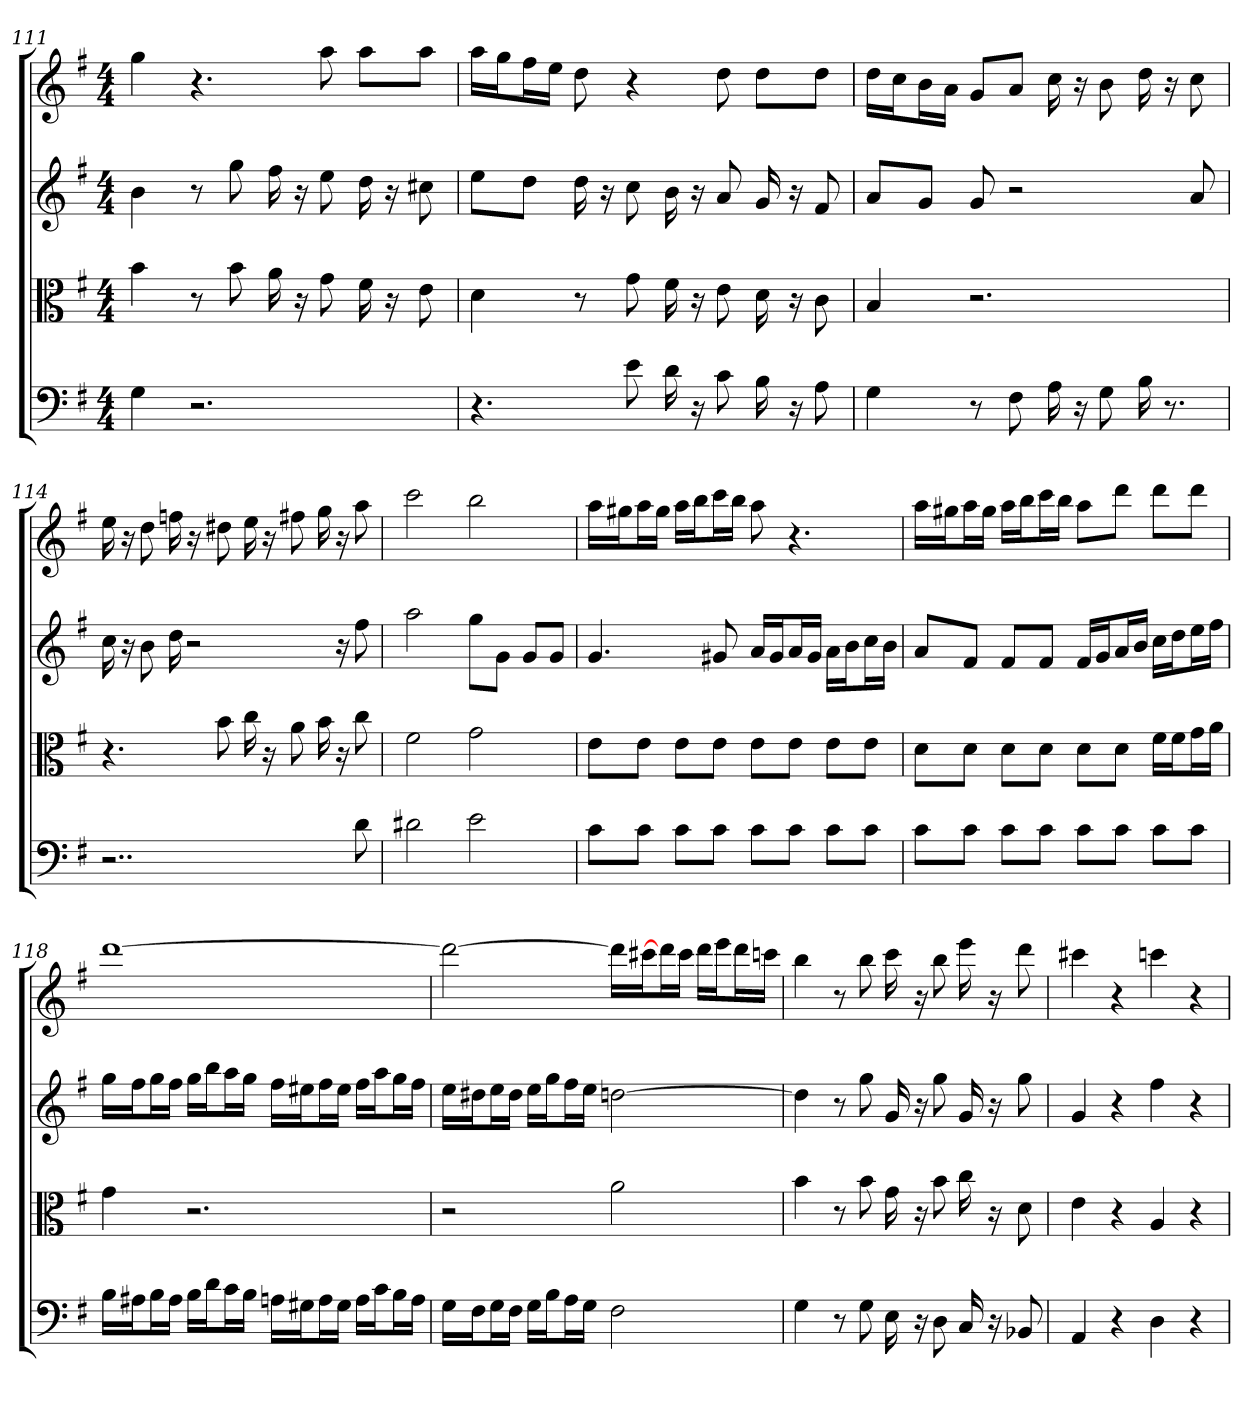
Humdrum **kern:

**kern	**kern	**kern	**kern
*part4	*part3	*part2	*part1
*staff4	*staff3	*staff2	*staff1
*clefF4	*clefC3	*	*
*k[f#]	*k[f#]	*k[f#]	*k[f#]
*G:	*G:	*G:	*G:
*M4/4	*M4/4	*M4/4	*M4/4
=111	=111	=111	=111
4G	4b	4b	4gg
2.r	8r	8r	4.r
.	8b	8gg	.
.	16a	16ff#	.
.	16r	16r	.
.	8g	8ee	8aa
.	16f#	16dd	8aaL
.	16r	16r	.
.	8e	8cc#X	8aaJ
=112	=112	=112	=112
4.r	4d	8eeL	16aaLL
.	.	.	16ggJ
.	.	8ddJ	16ff#L
.	.	.	16eeJJ
.	8r	16dd	8dd
.	.	16r	.
8e	8g	8cc	4r
16d	16f#	16b	.
16r	16r	16r	.
8c	8e	8a	8dd
16B	16d	16g	8ddL
16r	16r	16r	.
8A	8c	8f#	8ddJ
=113	=113	=113	=113
4G	4B	8aL	16ddLL
.	.	.	16ccJ
.	.	8gJ	16bL
.	.	.	16aJJ
8r	2.r	8g	8gL
8F#	.	2r	8aJ
16A	.	.	16cc
16r	.	.	16r
8G	.	.	8b
16B	.	.	16dd
8.r	.	.	16r
.	.	8a	8cc
=114	=114	=114	=114
2..r	4.r	16cc	16ee
.	.	16r	16r
.	.	8b	8dd
.	.	16dd	16ffn
.	.	2r	16r
.	8b	.	8dd#X
.	16cc	.	16ee
.	16r	.	16r
.	8a	.	8ff#X
.	16b	.	16gg
.	16r	16r	16r
8d	8cc	8ff#	8aa
=115	=115	=115	=115
2d#X	2f#	2aa	2ccc
2e	2g	8ggL	2bb
.	.	8gJ	.
.	.	8gL	.
.	.	8gJ	.
=116	=116	=116	=116
8c\L	8e\L	4.g	16aaLL
.	.	.	16gg#XJ
8c\J	8e\J	.	16aaL
.	.	.	16gg#JJ
8c\L	8e\L	.	16aaLL
.	.	.	16bbJ
8c\J	8e\J	8g#X	16cccL
.	.	.	16bbJJ
8c\L	8e\L	16aLL	8aa
.	.	16g#J	.
8c\J	8e\J	16aL	4.r
.	.	16g#JJ	.
8c\L	8e\L	16aLL	.
.	.	16bJ	.
8c\J	8e\J	16ccL	.
.	.	16bJJ	.
=117	=117	=117	=117
8c\L	8d\L	8aL	16aaLL
.	.	.	16gg#XJ
8c\J	8d\J	8f#J	16aaL
.	.	.	16gg#JJ
8c\L	8d\L	8f#L	16aaLL
.	.	.	16bbJ
8c\J	8d\J	8f#J	16cccL
.	.	.	16bbJJ
8c\L	8d\L	16f#LL	8aaL
.	.	16gJ	.
8c\J	8d\J	16aL	8dddJ
.	.	16bJJ	.
8c\L	16f#\LL	16ccLL	8dddL
.	16f#\J	16ddJ	.
8c\J	16g\L	16eeL	8dddJ
.	16a\JJ	16ff#JJ	.
=118	=118	=118	=118
16B\LL	4g	16ggLL	[1ddd
16A#X\J	.	16ff#J	.
16B\L	.	16ggL	.
16A#\JJ	.	16ff#JJ	.
16B\LL	2.r	16ggLL	.
16d\J	.	16bbJ	.
16c\L	.	16aaL	.
16B\JJ	.	16ggJJ	.
16An\LL	.	16ff#LL	.
16G#X\J	.	16ee#XJ	.
16A\L	.	16ff#L	.
16G#\JJ	.	16ee#JJ	.
16A\LL	.	16ff#LL	.
16c\J	.	16aaJ	.
16B\L	.	16ggL	.
16A\JJ	.	16ff#JJ	.
=119	=119	=119	=119
16G\LL	2r	16eeLL	2ddd_
16F#\J	.	16dd#XJ	.
16G\L	.	16eeL	.
16F#\JJ	.	16dd#JJ	.
16G\LL	.	16eeLL	.
16B\J	.	16ggJ	.
16A\L	.	16ff#L	.
16G\JJ	.	16eeJJ	.
2F#	2a	[2ddn	16dddLL]
.	.	.	16ccc#XJ
.	.	.	16dddL]
.	.	.	16ccc#JJ
.	.	.	16dddLL
.	.	.	16eeeJ
.	.	.	16dddL
.	.	.	16cccnJJ
=120	=120	=120	=120
4G	4b	4dd]	4bb
8r	8r	8r	8r
8G	8b	8gg	8bb
16E	16g	16g	16ccc
16r	16r	16r	16r
8D	8b	8gg	8bb
16C	16cc	16g	16eee
16r	16r	16r	16r
8BB-X	8d	8gg	8ddd
=121	=121	=121	=121
4AA	4e	4g	4ccc#X
4r	4r	4r	4r
4D	4A	4ff#	4cccn
4r	4r	4r	4r
=	=	=	=
*-	*-	*-	*-
